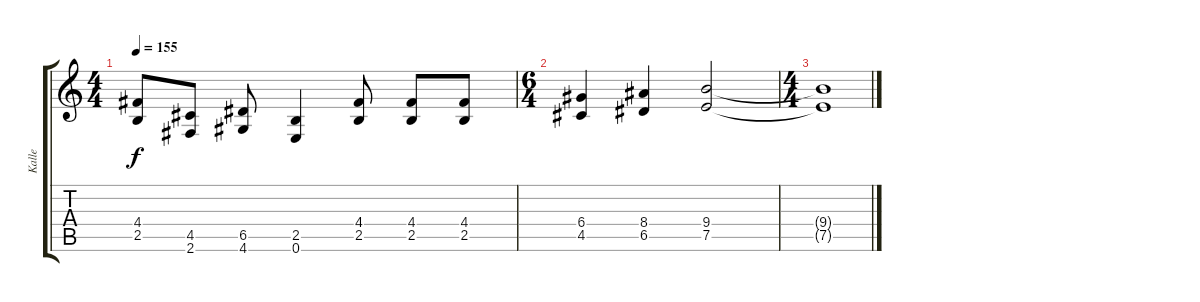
\track ("Kalle" "Kalle") {instrument distortionguitar}
\staff {score tabs}
\tuning (E4 B3 G3 D3 A2 E2) {hide}
\ts (4 4)
\tempo 155
\clef g2
\ks c
(4.4 2.5).8{dy f} (4.5 2.6).8 (6.5 4.6).8 (2.5 0.6).4 (4.4 2.5).8 (4.4 2.5).8 (4.4 2.5).8 |
\ts (6 4)
(6.4 4.5).4 (8.4 6.5).4 (9.4 7.5).2 |
\ts (4 4)
(9.4{t} 7.5{t}).1
